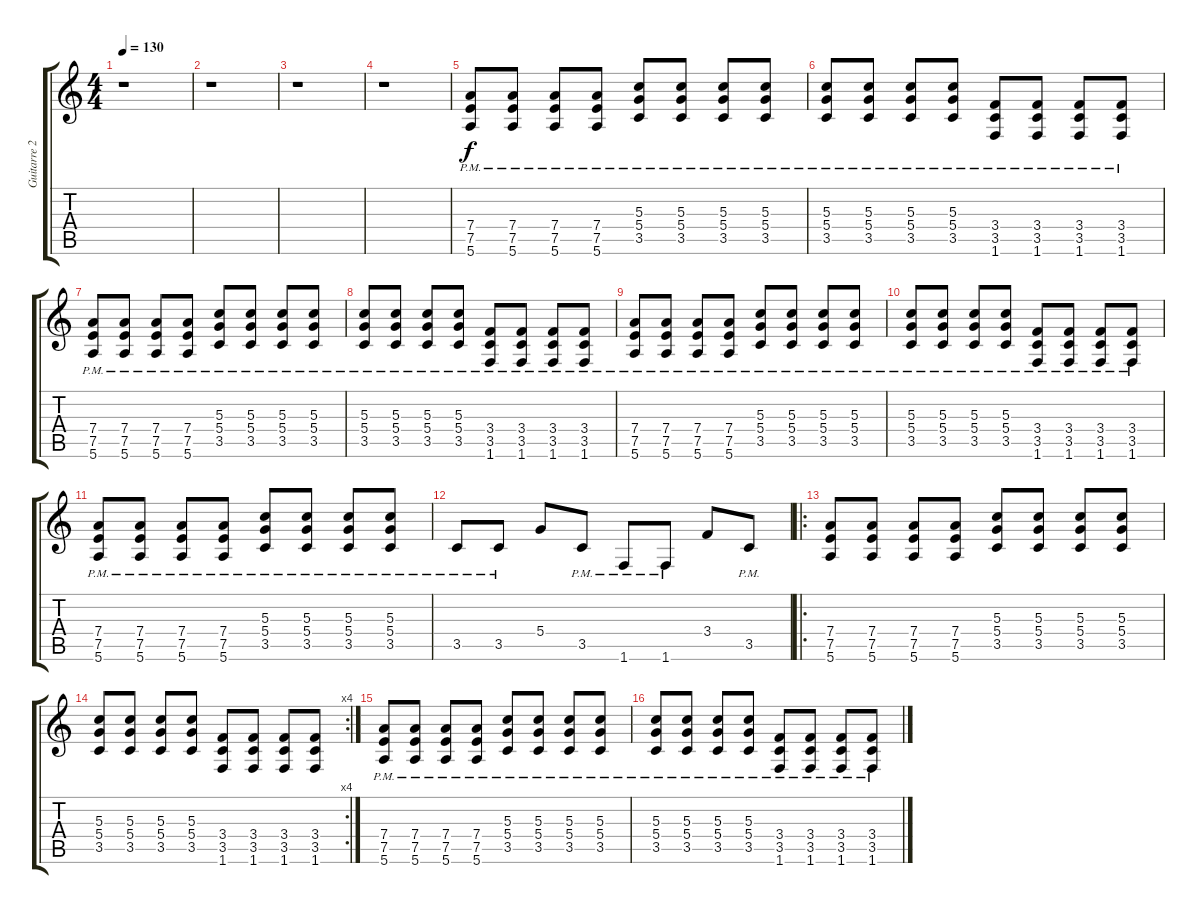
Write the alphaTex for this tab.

\track ("Guitarre 2" "Guitarre 2") {instrument distortionguitar}
\staff {score tabs}
\tuning (E4 B3 G3 D3 A2 E2) {hide}
\ts (4 4)
\tempo 130
\clef g2
\ks c
r.1{dy f instrument distortionguitar} |
r.1 |
r.1 |
r.1 |
(7.4{pm} 7.5{pm} 5.6{pm}).8 (7.4{pm} 7.5{pm} 5.6{pm}).8 (7.4{pm} 7.5{pm} 5.6{pm}).8 (7.4{pm} 7.5{pm} 5.6{pm}).8 (5.3{pm} 5.4{pm} 3.5{pm}).8 (5.3{pm} 5.4{pm} 3.5{pm}).8 (5.3{pm} 5.4{pm} 3.5{pm}).8 (5.3{pm} 5.4{pm} 3.5{pm}).8 |
(5.3{pm} 5.4{pm} 3.5{pm}).8 (5.3{pm} 5.4{pm} 3.5{pm}).8 (5.3{pm} 5.4{pm} 3.5{pm}).8 (5.3{pm} 5.4{pm} 3.5{pm}).8 (3.4{pm} 3.5{pm} 1.6{pm}).8 (3.4{pm} 3.5{pm} 1.6{pm}).8 (3.4{pm} 3.5{pm} 1.6{pm}).8 (3.4{pm} 3.5{pm} 1.6{pm}).8 |
(7.4{pm} 7.5{pm} 5.6{pm}).8 (7.4{pm} 7.5{pm} 5.6{pm}).8 (7.4{pm} 7.5{pm} 5.6{pm}).8 (7.4{pm} 7.5{pm} 5.6{pm}).8 (5.3{pm} 5.4{pm} 3.5{pm}).8 (5.3{pm} 5.4{pm} 3.5{pm}).8 (5.3{pm} 5.4{pm} 3.5{pm}).8 (5.3{pm} 5.4{pm} 3.5{pm}).8 |
(5.3{pm} 5.4{pm} 3.5{pm}).8 (5.3{pm} 5.4{pm} 3.5{pm}).8 (5.3{pm} 5.4{pm} 3.5{pm}).8 (5.3{pm} 5.4{pm} 3.5{pm}).8 (3.4{pm} 3.5{pm} 1.6{pm}).8 (3.4{pm} 3.5{pm} 1.6{pm}).8 (3.4{pm} 3.5{pm} 1.6{pm}).8 (3.4{pm} 3.5{pm} 1.6{pm}).8 |
(7.4{pm} 7.5{pm} 5.6{pm}).8 (7.4{pm} 7.5{pm} 5.6{pm}).8 (7.4{pm} 7.5{pm} 5.6{pm}).8 (7.4{pm} 7.5{pm} 5.6{pm}).8 (5.3{pm} 5.4{pm} 3.5{pm}).8 (5.3{pm} 5.4{pm} 3.5{pm}).8 (5.3{pm} 5.4{pm} 3.5{pm}).8 (5.3{pm} 5.4{pm} 3.5{pm}).8 |
(5.3{pm} 5.4{pm} 3.5{pm}).8 (5.3{pm} 5.4{pm} 3.5{pm}).8 (5.3{pm} 5.4{pm} 3.5{pm}).8 (5.3{pm} 5.4{pm} 3.5{pm}).8 (3.4{pm} 3.5{pm} 1.6{pm}).8 (3.4{pm} 3.5{pm} 1.6{pm}).8 (3.4{pm} 3.5{pm} 1.6{pm}).8 (3.4{pm} 3.5{pm} 1.6{pm}).8 |
(7.4{pm} 7.5{pm} 5.6{pm}).8 (7.4{pm} 7.5{pm} 5.6{pm}).8 (7.4{pm} 7.5{pm} 5.6{pm}).8 (7.4{pm} 7.5{pm} 5.6{pm}).8 (5.3{pm} 5.4{pm} 3.5{pm}).8 (5.3{pm} 5.4{pm} 3.5{pm}).8 (5.3{pm} 5.4{pm} 3.5{pm}).8 (5.3{pm} 5.4{pm} 3.5{pm}).8 |
3.5{pm}.8 3.5{pm}.8 5.4.8 3.5{pm}.8 1.6{pm}.8 1.6{pm}.8 3.4.8 3.5{pm}.8 |
\ro
(7.4 7.5 5.6).8 (7.4 7.5 5.6).8 (7.4 7.5 5.6).8 (7.4 7.5 5.6).8 (5.3 5.4 3.5).8 (5.3 5.4 3.5).8 (5.3 5.4 3.5).8 (5.3 5.4 3.5).8 |
\rc 4
(5.3 5.4 3.5).8 (5.3 5.4 3.5).8 (5.3 5.4 3.5).8 (5.3 5.4 3.5).8 (3.4 3.5 1.6).8 (3.4 3.5 1.6).8 (3.4 3.5 1.6).8 (3.4 3.5 1.6).8 |
(7.4{pm} 7.5{pm} 5.6{pm}).8 (7.4{pm} 7.5{pm} 5.6{pm}).8 (7.4{pm} 7.5{pm} 5.6{pm}).8 (7.4{pm} 7.5{pm} 5.6{pm}).8 (5.3{pm} 5.4{pm} 3.5{pm}).8 (5.3{pm} 5.4{pm} 3.5{pm}).8 (5.3{pm} 5.4{pm} 3.5{pm}).8 (5.3{pm} 5.4{pm} 3.5{pm}).8 |
(5.3{pm} 5.4{pm} 3.5{pm}).8 (5.3{pm} 5.4{pm} 3.5{pm}).8 (5.3{pm} 5.4{pm} 3.5{pm}).8 (5.3{pm} 5.4{pm} 3.5{pm}).8 (3.4{pm} 3.5{pm} 1.6{pm}).8 (3.4{pm} 3.5{pm} 1.6{pm}).8 (3.4{pm} 3.5{pm} 1.6{pm}).8 (3.4{pm} 3.5{pm} 1.6{pm}).8
